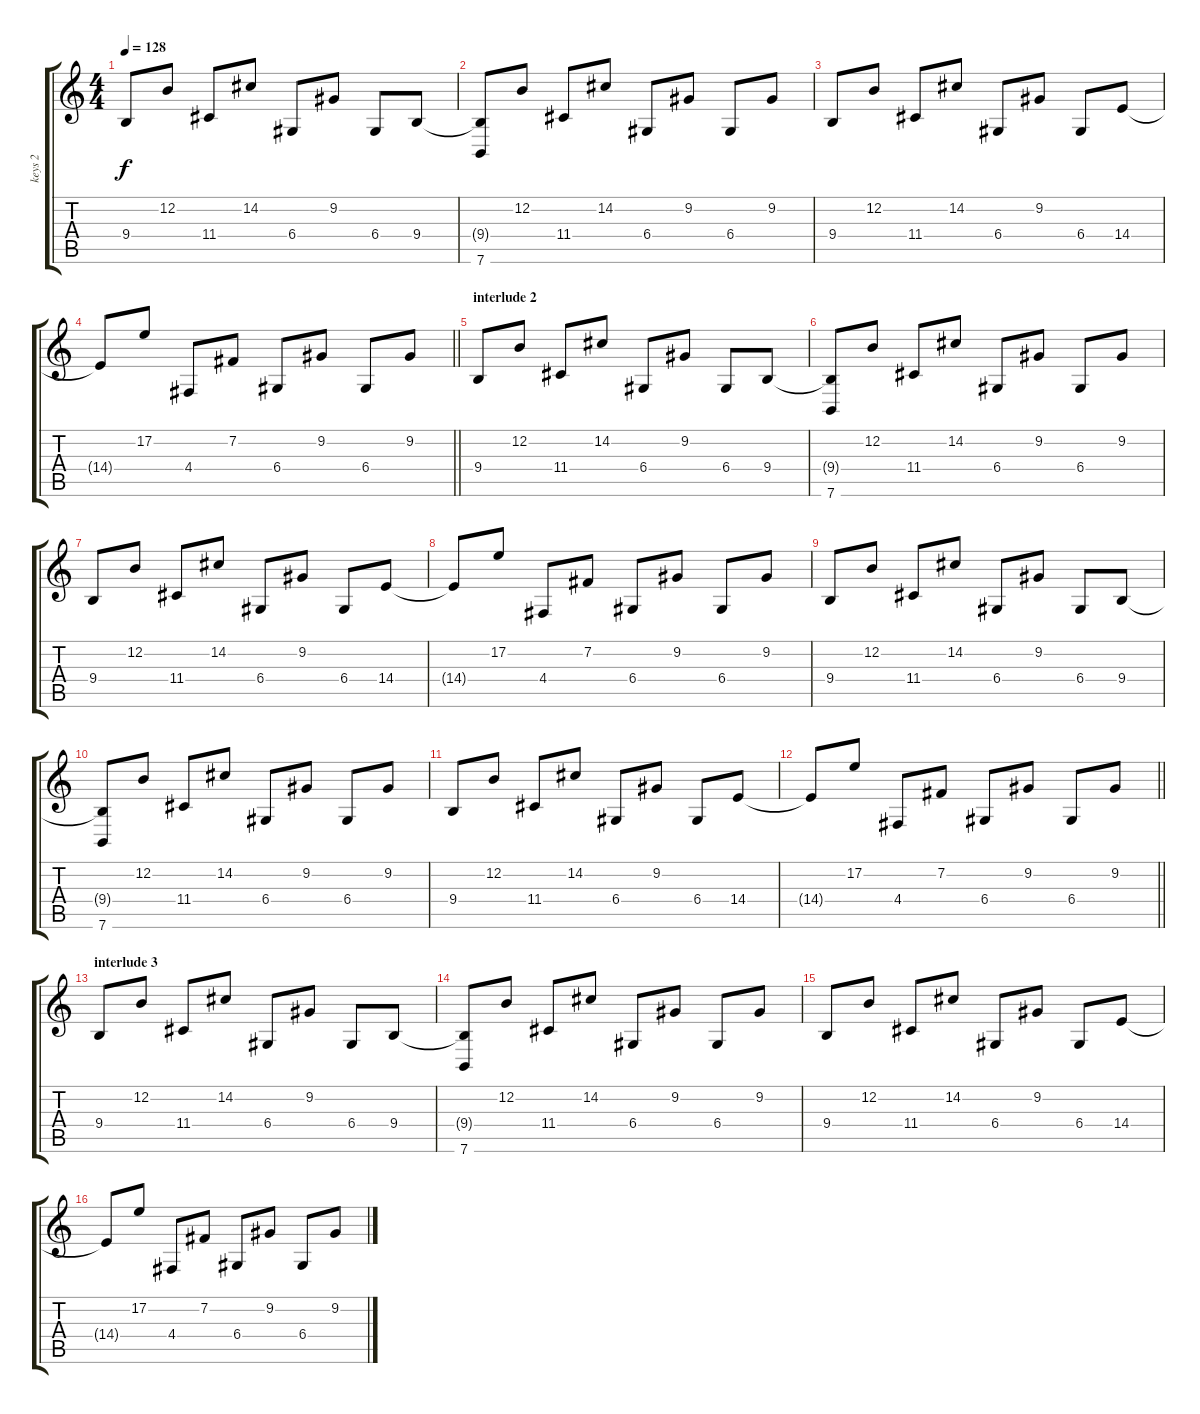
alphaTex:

\track ("keys 2" "keys 2") {instrument stringensemble1}
\staff {score tabs}
\tuning (E4 B3 G3 D3 A2 E2) {hide}
\ts (4 4)
\tempo 128
\clef g2
\ks c
9.4.8{dy f} 12.2.8 11.4.8 14.2.8 6.4.8 9.2.8 6.4.8 9.4.8 |
(9.4{t} 7.6).8 12.2.8 11.4.8 14.2.8 6.4.8 9.2.8 6.4.8 9.2.8 |
9.4.8 12.2.8 11.4.8 14.2.8 6.4.8 9.2.8 6.4.8 14.4.8 |
\barLineRight lightlight
14.4{t}.8 17.2.8 4.4.8 7.2.8 6.4.8 9.2.8 6.4.8 9.2.8 |
\section ("" "interlude 2")
9.4.8 12.2.8 11.4.8 14.2.8 6.4.8 9.2.8 6.4.8 9.4.8 |
(9.4{t} 7.6).8 12.2.8 11.4.8 14.2.8 6.4.8 9.2.8 6.4.8 9.2.8 |
9.4.8 12.2.8 11.4.8 14.2.8 6.4.8 9.2.8 6.4.8 14.4.8 |
14.4{t}.8 17.2.8 4.4.8 7.2.8 6.4.8 9.2.8 6.4.8 9.2.8 |
9.4.8 12.2.8 11.4.8 14.2.8 6.4.8 9.2.8 6.4.8 9.4.8 |
(9.4{t} 7.6).8 12.2.8 11.4.8 14.2.8 6.4.8 9.2.8 6.4.8 9.2.8 |
9.4.8 12.2.8 11.4.8 14.2.8 6.4.8 9.2.8 6.4.8 14.4.8 |
\barLineRight lightlight
14.4{t}.8 17.2.8 4.4.8 7.2.8 6.4.8 9.2.8 6.4.8 9.2.8 |
\section ("" "interlude 3")
9.4.8 12.2.8 11.4.8 14.2.8 6.4.8 9.2.8 6.4.8 9.4.8 |
(9.4{t} 7.6).8 12.2.8 11.4.8 14.2.8 6.4.8 9.2.8 6.4.8 9.2.8 |
9.4.8 12.2.8 11.4.8 14.2.8 6.4.8 9.2.8 6.4.8 14.4.8 |
14.4{t}.8 17.2.8 4.4.8 7.2.8 6.4.8 9.2.8 6.4.8 9.2.8
